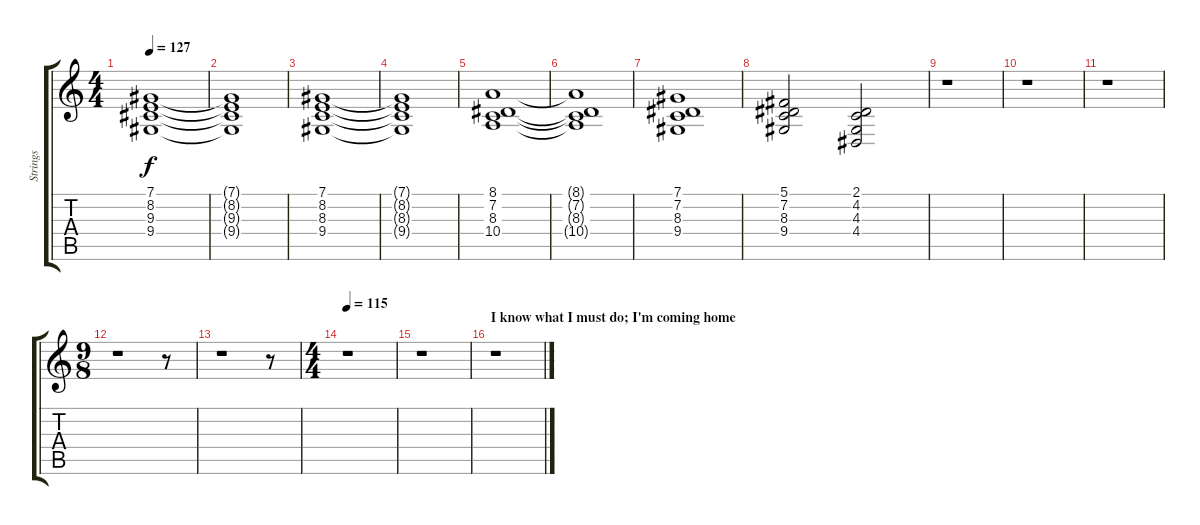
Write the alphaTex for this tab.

\track ("Strings" "Strings") {instrument stringensemble1}
\staff {score tabs}
\tuning (Db4 Ab3 E3 B2 Gb2 B1) {hide}
\ts (4 4)
\tempo 127
\clef g2
\ks c
(7.1 8.2 9.3 9.4).1{dy f} |
(7.1{t} 8.2{t} 9.3{t} 9.4{t}).1 |
(7.1 8.2 8.3 9.4).1 |
(7.1{t} 8.2{t} 8.3{t} 9.4{t}).1 |
(8.1 7.2 8.3 10.4).1 |
(8.1{t} 7.2{t} 8.3{t} 10.4{t}).1 |
(7.1 7.2 8.3 9.4).1 |
(5.1 7.2 8.3 9.4).2 (2.1 4.2 4.3 4.4).2 |
r.1 |
r.1 |
r.1 |
\ts (9 8)
r.1 r.8 |
r.1 r.8 |
\ts (4 4)
\tempo 115
r.1 |
r.1 |
\section ("" "I know what I must do; I'm coming home")
r.1
